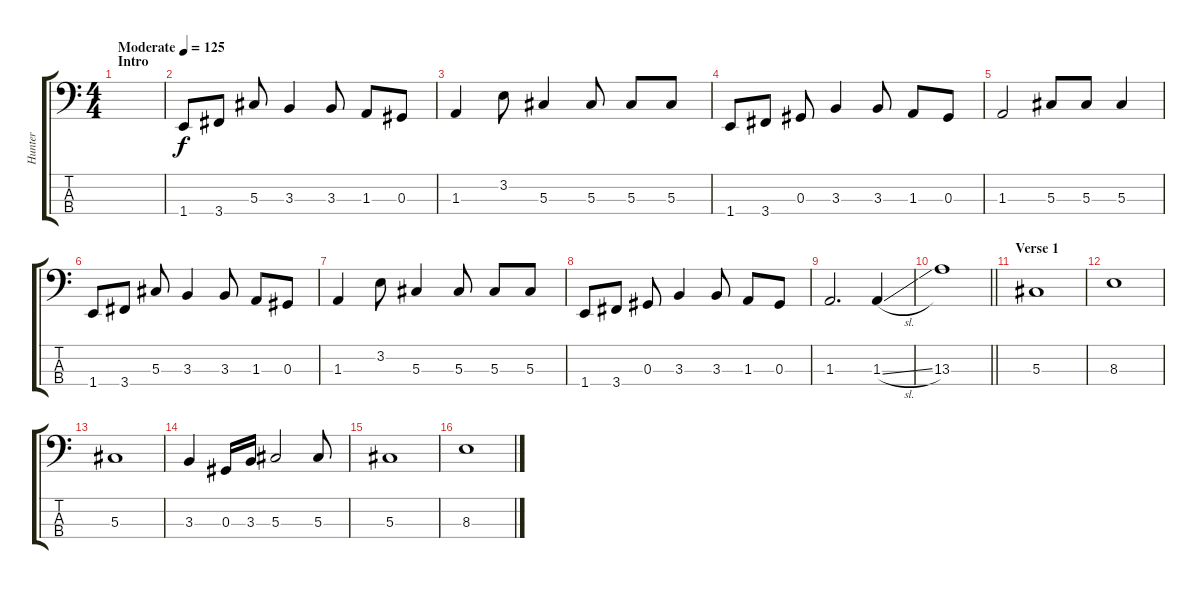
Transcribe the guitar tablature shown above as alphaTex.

\track ("Hunter" "Hunter") {instrument electricbassfinger}
\staff {score tabs}
\tuning (Gb2 Db2 Ab1 Eb1) {hide}
\ts (4 4)
\section ("" "Intro")
\tempo (125 "Moderate")
\clef f4
\ks c
|
1.4.8 3.4.8 5.3.8 3.3.4 3.3.8 1.3.8 0.3.8 |
1.3.4 3.2.8 5.3.4 5.3.8 5.3.8 5.3.8 |
1.4.8 3.4.8 0.3.8 3.3.4 3.3.8 1.3.8 0.3.8 |
1.3.2 5.3.8 5.3.8 5.3.4 |
1.4.8 3.4.8 5.3.8 3.3.4 3.3.8 1.3.8 0.3.8 |
1.3.4 3.2.8 5.3.4 5.3.8 5.3.8 5.3.8 |
1.4.8 3.4.8 0.3.8 3.3.4 3.3.8 1.3.8 0.3.8 |
1.3.2{d} 1.3{sl}.4 |
\barLineRight lightlight
13.3.1 |
\section ("" "Verse 1")
5.3.1 |
8.3.1 |
5.3.1 |
3.3.4 0.3.16 3.3.16 5.3.2 5.3.8 |
5.3.1 |
8.3.1
